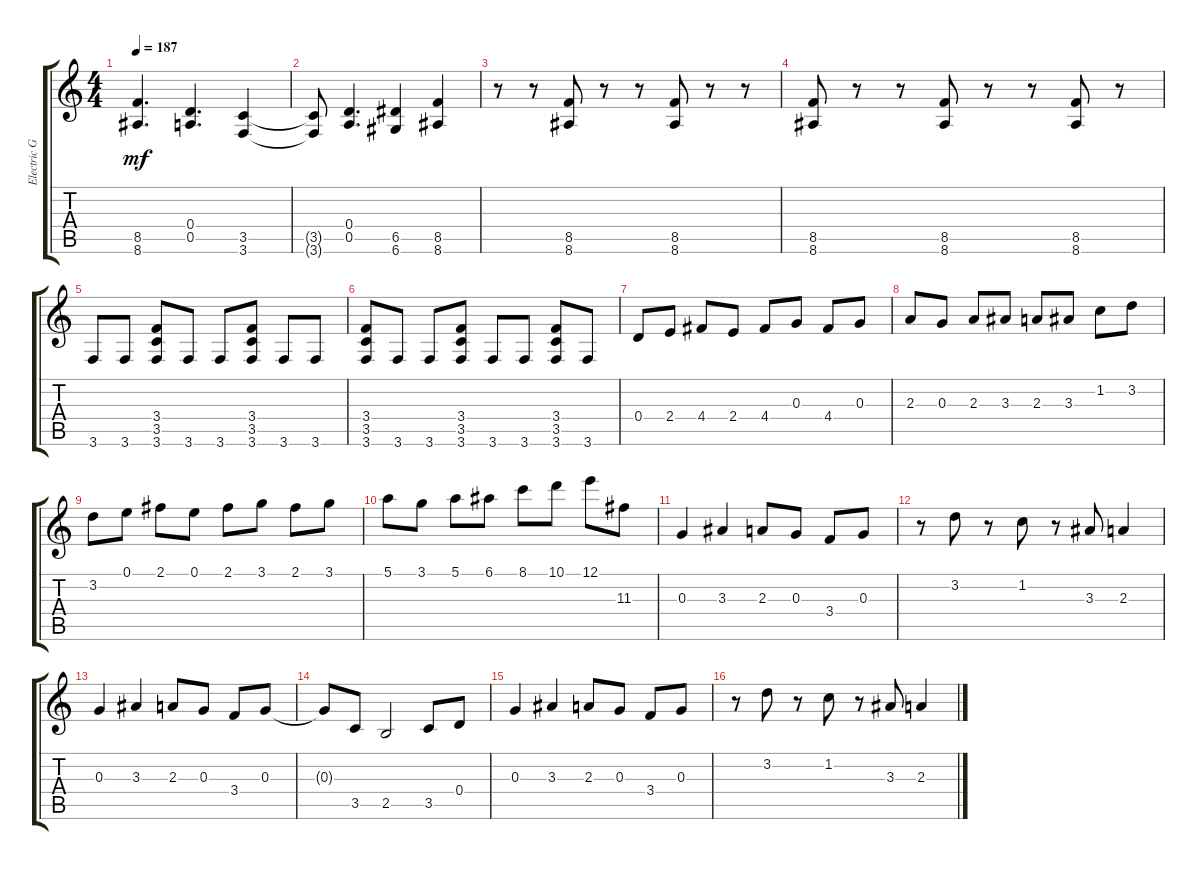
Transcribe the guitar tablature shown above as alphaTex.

\track ("Electric Guitar" "Electric G") {instrument distortionguitar}
\staff {score tabs}
\tuning (E4 B3 G3 D3 A2 D2) {hide}
\ts (4 4)
\tempo 187
\clef g2
\ks c
(8.5 8.6).4{d dy mf} (0.4 0.5).4{d} (3.5 3.6).4 |
(3.5{t} 3.6{t}).8 (0.4 0.5).4{d} (6.5 6.6).4 (8.5 8.6).4 |
r.8 r.8 (8.5 8.6).8 r.8 r.8 (8.5 8.6).8 r.8 r.8 |
(8.5 8.6).8 r.8 r.8 (8.5 8.6).8 r.8 r.8 (8.5 8.6).8 r.8 |
3.6.8 3.6.8 (3.4 3.5 3.6).8 3.6.8 3.6.8 (3.4 3.5 3.6).8 3.6.8 3.6.8 |
(3.4 3.5 3.6).8 3.6.8 3.6.8 (3.4 3.5 3.6).8 3.6.8 3.6.8 (3.4 3.5 3.6).8 3.6.8 |
0.4.8 2.4.8 4.4.8 2.4.8 4.4.8 0.3.8 4.4.8 0.3.8 |
2.3.8 0.3.8 2.3.8 3.3.8 2.3.8 3.3.8 1.2.8 3.2.8 |
3.2.8 0.1.8 2.1.8 0.1.8 2.1.8 3.1.8 2.1.8 3.1.8 |
5.1.8 3.1.8 5.1.8 6.1.8 8.1.8 10.1.8 12.1.8 11.3.8 |
0.3.4 3.3.4 2.3.8 0.3.8 3.4.8 0.3.8 |
r.8 3.2.8 r.8 1.2.8 r.8 3.3.8 2.3.4 |
0.3.4 3.3.4 2.3.8 0.3.8 3.4.8 0.3.8 |
0.3{t}.8 3.5.8 2.5.2 3.5.8 0.4.8 |
0.3.4 3.3.4 2.3.8 0.3.8 3.4.8 0.3.8 |
r.8 3.2.8 r.8 1.2.8 r.8 3.3.8 2.3.4
